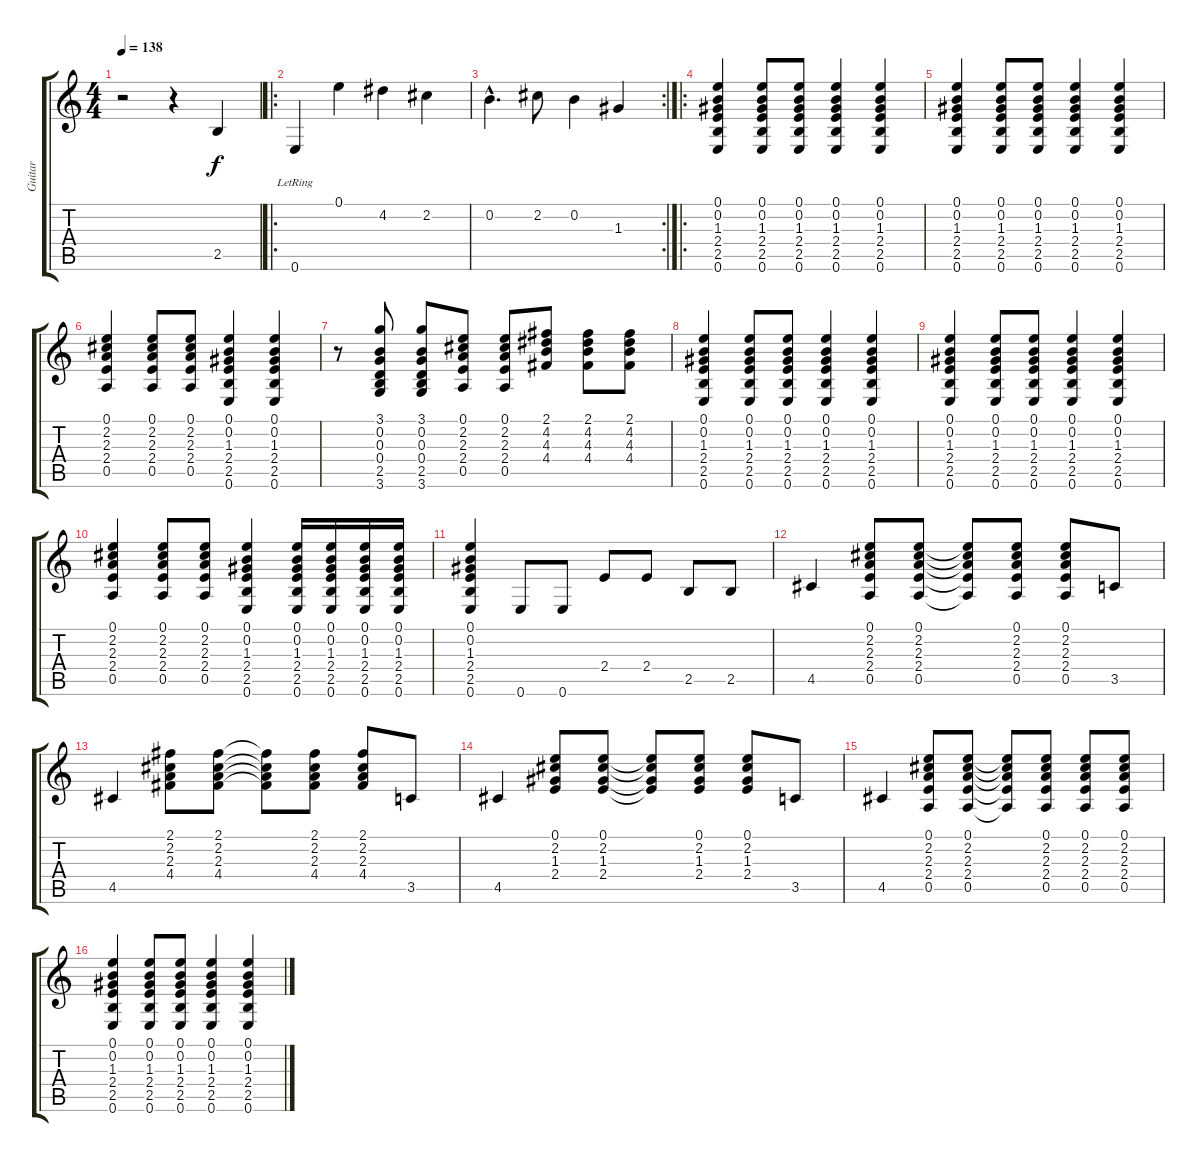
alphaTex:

\track ("Guitar" "Guitar") {instrument acousticguitarsteel}
\staff {score tabs}
\tuning (E4 B3 G3 D3 A2 E2) {hide}
\ts (4 4)
\tempo 138
\clef g2
\ks c
r.2{dy f instrument acousticguitarsteel} r.4 2.5.4 |
\ro
0.6{lr}.4 0.1.4 4.2.4 2.2.4 |
\rc 2
0.2{hac}.4{d} 2.2.8 0.2.4 1.3.4 |
\ro
(0.1 0.2 1.3 2.4 2.5 0.6).4 (0.1 0.2 1.3 2.4 2.5 0.6).8 (0.1 0.2 1.3 2.4 2.5 0.6).8 (0.1 0.2 1.3 2.4 2.5 0.6).4 (0.1 0.2 1.3 2.4 2.5 0.6).4 |
(0.1 0.2 1.3 2.4 2.5 0.6).4 (0.1 0.2 1.3 2.4 2.5 0.6).8 (0.1 0.2 1.3 2.4 2.5 0.6).8 (0.1 0.2 1.3 2.4 2.5 0.6).4 (0.1 0.2 1.3 2.4 2.5 0.6).4 |
(0.1 2.2 2.3 2.4 0.5).4 (0.1 2.2 2.3 2.4 0.5).8 (0.1 2.2 2.3 2.4 0.5).8 (0.1 0.2 1.3 2.4 2.5 0.6).4 (0.1 0.2 1.3 2.4 2.5 0.6).4 |
r.8 (3.1 0.2 0.3 0.4 2.5 3.6).8 (3.1 0.2 0.3 0.4 2.5 3.6).8 (0.1 2.2 2.3 2.4 0.5).8 (0.1 2.2 2.3 2.4 0.5).8 (2.1 4.2 4.3 4.4).8 (2.1 4.2 4.3 4.4).8 (2.1 4.2 4.3 4.4).8 |
(0.1 0.2 1.3 2.4 2.5 0.6).4 (0.1 0.2 1.3 2.4 2.5 0.6).8 (0.1 0.2 1.3 2.4 2.5 0.6).8 (0.1 0.2 1.3 2.4 2.5 0.6).4 (0.1 0.2 1.3 2.4 2.5 0.6).4 |
(0.1 0.2 1.3 2.4 2.5 0.6).4 (0.1 0.2 1.3 2.4 2.5 0.6).8 (0.1 0.2 1.3 2.4 2.5 0.6).8 (0.1 0.2 1.3 2.4 2.5 0.6).4 (0.1 0.2 1.3 2.4 2.5 0.6).4 |
(0.1 2.2 2.3 2.4 0.5).4 (0.1 2.2 2.3 2.4 0.5).8 (0.1 2.2 2.3 2.4 0.5).8 (0.1 0.2 1.3 2.4 2.5 0.6).4 (0.1 0.2 1.3 2.4 2.5 0.6).16 (0.1 0.2 1.3 2.4 2.5 0.6).16 (0.1 0.2 1.3 2.4 2.5 0.6).16 (0.1 0.2 1.3 2.4 2.5 0.6).16 |
(0.1 0.2 1.3 2.4 2.5 0.6).4 0.6.8 0.6.8 2.4.8 2.4.8 2.5.8 2.5.8 |
4.5.4 (0.1 2.2 2.3 2.4 0.5).8 (0.1 2.2 2.3 2.4 0.5).8 (0.1{t} 2.2{t} 2.3{t} 2.4{t} 0.5{t}).8 (0.1 2.2 2.3 2.4 0.5).8 (0.1 2.2 2.3 2.4 0.5).8 3.5.8 |
4.5.4 (2.1 2.2 2.3 4.4).8 (2.1 2.2 2.3 4.4).8 (2.1{t} 2.2{t} 2.3{t} 4.4{t}).8 (2.1 2.2 2.3 4.4).8 (2.1 2.2 2.3 4.4).8 3.5.8 |
4.5.4 (0.1 2.2 1.3 2.4).8 (0.1 2.2 1.3 2.4).8 (0.1{t} 2.2{t} 1.3{t} 2.4{t}).8 (0.1 2.2 1.3 2.4).8 (0.1 2.2 1.3 2.4).8 3.5.8 |
4.5.4 (0.1 2.2 2.3 2.4 0.5).8 (0.1 2.2 2.3 2.4 0.5).8 (0.1{t} 2.2{t} 2.3{t} 2.4{t} 0.5{t}).8 (0.1 2.2 2.3 2.4 0.5).8 (0.1 2.2 2.3 2.4 0.5).8 (0.1 2.2 2.3 2.4 0.5).8 |
(0.1 0.2 1.3 2.4 2.5 0.6).4 (0.1 0.2 1.3 2.4 2.5 0.6).8 (0.1 0.2 1.3 2.4 2.5 0.6).8 (0.1 0.2 1.3 2.4 2.5 0.6).4 (0.1 0.2 1.3 2.4 2.5 0.6).4
